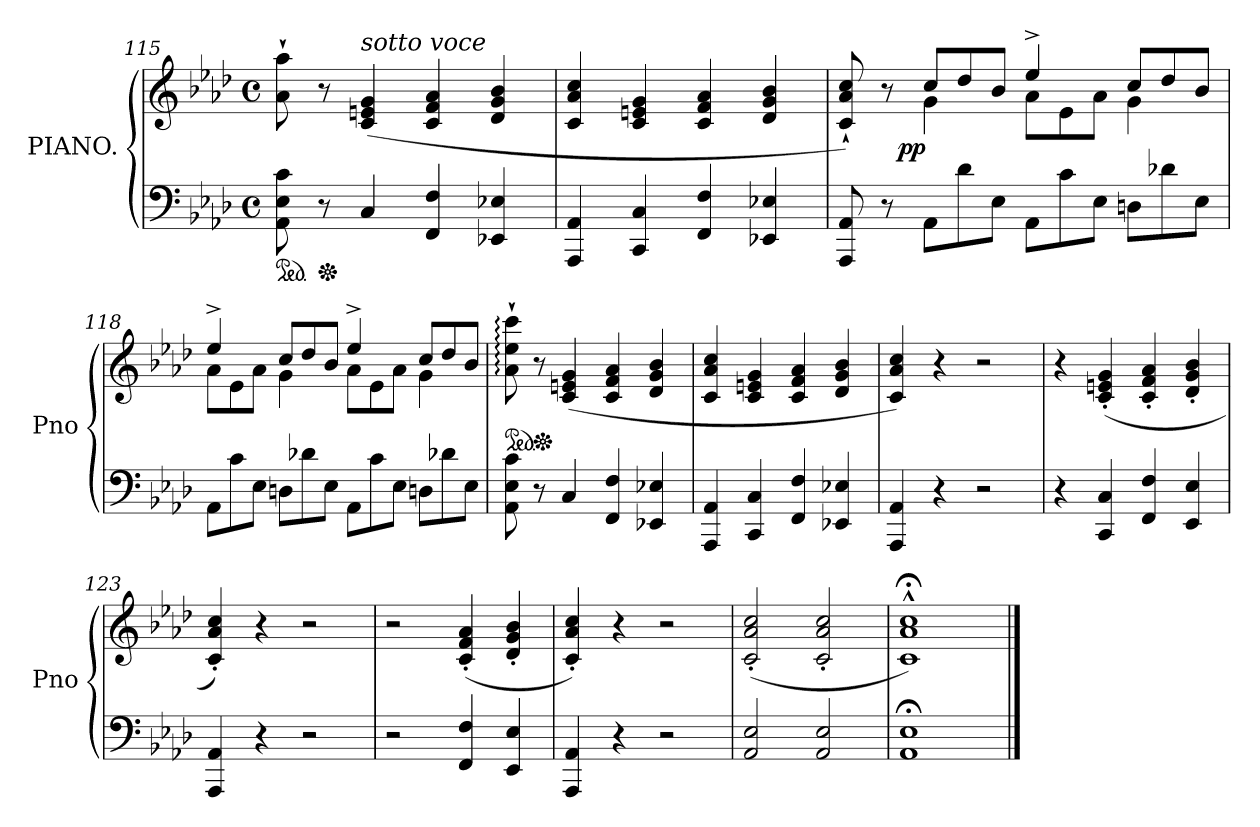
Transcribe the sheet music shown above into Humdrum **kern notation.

**kern	**kern	**dynam
*part1	*part1	*part1
*staff2	*staff1	*staff1/2
*I"PIANO.	*	*
*I'Pno	*	*
*clefF4	*clefG2	*
*k[b-e-a-d-]	*k[b-e-a-d-]	*
*A-:	*A-:	*
*M4/4	*M4/4	*
*met(c)	*met(c)	*
*ped	*	*
=115	=115	=115
8AA-\ 8E-\ 8c\	8a-`>\ 8aa-`>\	.
*Xped	*	*
8r	8r	.
!	!LO:TX:a:i:t=sotto voce	!
4C/	(>4c/ 4en/ 4g/	.
4FF/ 4F/	4c/ 4f/ 4a-/	.
4EE-X/ 4E-X/	4d-/ 4g/ 4b-/	.
=116	=116	=116
4AAA-/ 4AA-/	4c/ 4a-/ 4cc/	.
4CC/ 4C/	4c/ 4en/ 4g/	.
4FF/ 4F/	4c/ 4f/ 4a-/	.
4EE-X/ 4E-X/	4d-/ 4g/ 4b-/	.
=117	=117	=117
*	*^	*
8AAA-/ 8AA-/	8c`< 8a-`< 8cc`<)	4ryy	.
8r	8r	.	.
*Xtuplet	*Xtuplet	*	*
!	!	!	!LO:DY:rj
12AA-\L	12cc/L	4g	pp
12d-	12dd-	.	.
12E-J	12b-J	.	.
12AA-\L	4ee-^>/	12a-L	.
12c	.	12e-	.
12E-J	.	12a-J	.
12Dn\L	12cc/L	4g	.
12d-X	12dd-	.	.
12E-J	12b-J	.	.
=118	=118	=118	=118
12AA-\L	4ee-^>/	12a-L	.
12c	.	12e-	.
12E-J	.	12a-J	.
12Dn\L	12cc/L	4g	.
12d-X	12dd-	.	.
12E-J	12b-J	.	.
12AA-\L	4ee-^>/	12a-L	.
12c	.	12e-	.
12E-J	.	12a-J	.
12Dn\L	12cc/L	4g	.
12d-X	12dd-	.	.
12E-J	12b-J	.	.
*	*v	*v	*
=119	=119	=119
*	*ped	*
8AA-\ 8E-\ 8c\	8a-:`>\ 8ee-:`>\ 8ccc:`>\	.
*	*Xped	*
8r	8r	.
4C/	(>4c/ 4en/ 4g/	.
4FF/ 4F/	4c/ 4f/ 4a-/	.
4EE-X/ 4E-X/	4d-/ 4g/ 4b-/	.
=120	=120	=120
4AAA-/ 4AA-/	4c/ 4a-/ 4cc/	.
4CC/ 4C/	4c/ 4en/ 4g/	.
4FF/ 4F/	4c/ 4f/ 4a-/	.
4EE-X/ 4E-X/	4d-/ 4g/ 4b-/	.
=121	=121	=121
4AAA-/ 4AA-/	4c/ 4a-/ 4cc/)	.
4r	4r	.
2r	2r	.
=122	=122	=122
4r	4r	.
4CC/ 4C/	(<4c'</ 4en'</ 4g'</	.
4FF/ 4F/	4c'</ 4f'</ 4a-'</	.
4EE-/ 4E-/	4d-'</ 4g'</ 4b-'</	.
=123	=123	=123
4AAA-/ 4AA-/	4c'</ 4a-'</ 4cc'</)	.
4r	4r	.
2r	2r	.
=124	=124	=124
2r	2r	.
4FF/ 4F/	(<4c'</ 4f'</ 4a-'</	.
4EE-/ 4E-/	4d-'</ 4g'</ 4b-'</	.
=125	=125	=125
4AAA-/ 4AA-/	4c'</ 4a-'</ 4cc'</)	.
4r	4r	.
2r	2r	.
=126	=126	=126
2AA-/ 2E-/	(<2c'</ 2a-'</ 2cc'</	.
2AA-/ 2E-/	2c'</ 2a-'</ 2cc'</	.
=127	=127	=127
1AA-;< 1E-;<	1c;<^^> 1a-;<^^> 1cc;<^^>)	.
==	==	==
*-	*-	*-
